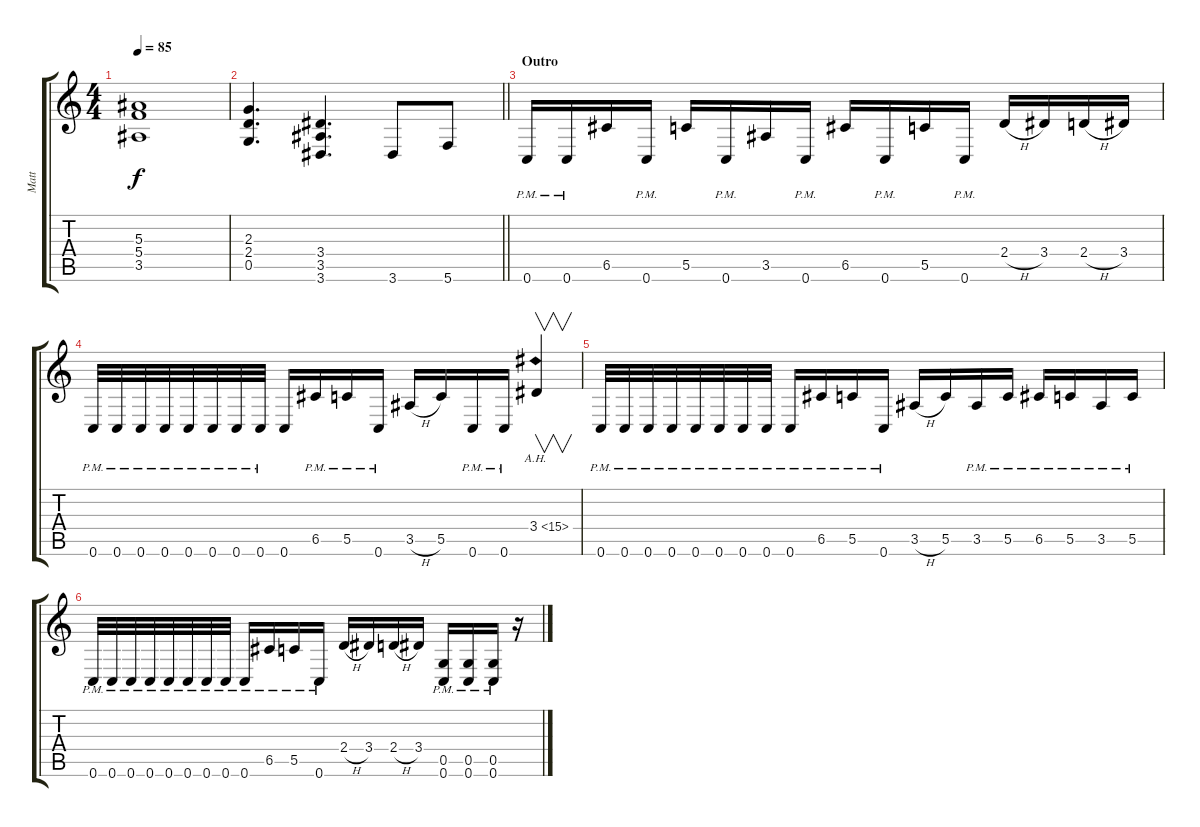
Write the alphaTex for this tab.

\track ("Matt" "Matt") {instrument distortionguitar}
\staff {score tabs}
\tuning (D4 A3 F3 C3 G2 C2) {hide}
\ts (4 4)
\tempo 85
\clef g2
\ks c
(5.3 5.4 3.5).1{dy f} |
\barLineRight lightlight
(2.3 2.4 0.5).4{d} (3.4 3.5 3.6).4{d} 3.6.8 5.6.8 |
\section ("" "Outro")
0.6{pm}.16 0.6{pm}.16 6.5.16 0.6{pm}.16 5.5.16 0.6{pm}.16 3.5.16 0.6{pm}.16 6.5.16 0.6{pm}.16 5.5.16 0.6{pm}.16 2.4{h}.16 3.4.16 2.4{h}.16 3.4.16 |
0.6{pm}.32 0.6{pm}.32 0.6{pm}.32 0.6{pm}.32 0.6{pm}.32 0.6{pm}.32 0.6{pm}.32 0.6{pm}.32 0.6.16 6.5{pm}.16 5.5{pm}.16 0.6{pm}.16 3.5{h}.16 5.5.16 0.6{pm}.16 0.6{pm}.16 3.4{ah 12}.4{v} |
0.6{pm}.32 0.6{pm}.32 0.6{pm}.32 0.6{pm}.32 0.6{pm}.32 0.6{pm}.32 0.6{pm}.32 0.6{pm}.32 0.6{pm}.16 6.5{pm}.16 5.5{pm}.16 0.6{pm}.16 3.5{h}.16 5.5.16 3.5{pm}.16 5.5{pm}.16 6.5{pm}.16 5.5{pm}.16 3.5{pm}.16 5.5{pm}.16 |
0.6{pm}.32 0.6{pm}.32 0.6{pm}.32 0.6{pm}.32 0.6{pm}.32 0.6{pm}.32 0.6{pm}.32 0.6{pm}.32 0.6{pm}.16 6.5{pm}.16 5.5{pm}.16 0.6{pm}.16 2.4{h}.16 3.4.16 2.4{h}.16 3.4.16 (0.5{pm} 0.6{pm}).16 (0.5{pm} 0.6{pm}).16 (0.5{pm} 0.6{pm}).16 r.16
